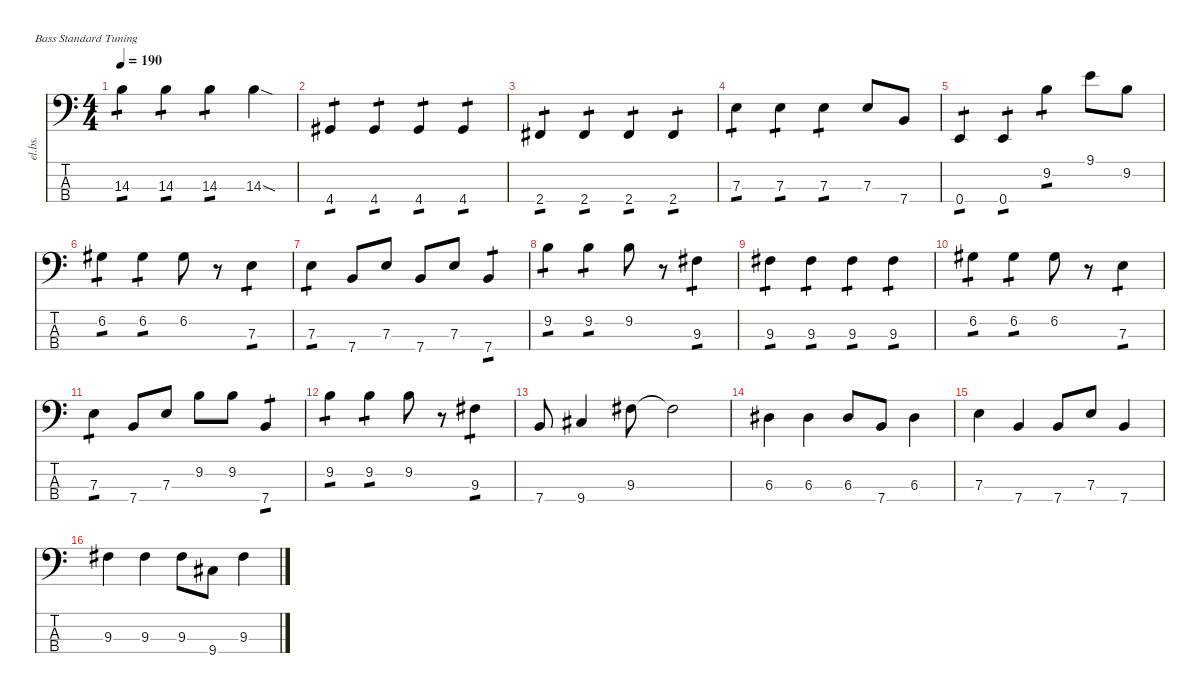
\defaultSystemsLayout 4
\hideDynamics
\bracketExtendMode nobrackets
\track ("Electric Bass" "el.bs.") {instrument electricbassfinger}
\staff {score tabs}
\tuning (G2 D2 A1 E1)
\ts (4 4)
\tempo 190
\clef f4
\ks c
14.3.4{tp 1 dy mf} 14.3.4{tp 1} 14.3.4{tp 1} 14.3{sod}.4 |
4.4{acc #}.4{tp 1} 4.4{acc #}.4{tp 1} 4.4{acc #}.4{tp 1} 4.4{acc #}.4{tp 1} |
2.4{acc #}.4{tp 1} 2.4{acc #}.4{tp 1} 2.4{acc #}.4{tp 1} 2.4{acc #}.4{tp 1} |
7.3.4{tp 1} 7.3.4{tp 1} 7.3.4{tp 1} 7.3.8 7.4.8 |
0.4.4{tp 1} 0.4.4{tp 1} 9.2.4{tp 1} 9.1.8 9.2.8 |
6.2{acc #}.4{tp 1} 6.2{acc #}.4{tp 1} 6.2{acc #}.8 r.8 7.3.4{tp 1} |
7.3.4{tp 1} 7.4.8 7.3.8 7.4.8 7.3.8 7.4.4{tp 1} |
9.2.4{tp 1} 9.2.4{tp 1} 9.2.8 r.8 9.3{acc #}.4{tp 1} |
9.3{acc #}.4{tp 1} 9.3{acc #}.4{tp 1} 9.3{acc #}.4{tp 1} 9.3{acc #}.4{tp 1} |
6.2{acc #}.4{tp 1} 6.2{acc #}.4{tp 1} 6.2{acc #}.8 r.8 7.3.4{tp 1} |
7.3.4{tp 1} 7.4.8 7.3.8 9.2.8 9.2.8 7.4.4{tp 1} |
9.2.4{tp 1} 9.2.4{tp 1} 9.2.8 r.8 9.3{acc #}.4{tp 1} |
7.4.8 9.4{acc #}.4 9.3{acc #}.8 9.3{t acc #}.2 |
6.3{acc #}.4 6.3{acc #}.4 6.3{acc #}.8 7.4.8 6.3{acc #}.4 |
7.3.4 7.4.4 7.4.8 7.3.8 7.4.4 |
9.3{acc #}.4 9.3{acc #}.4 9.3{acc #}.8 9.4{acc #}.8 9.3{acc #}.4
